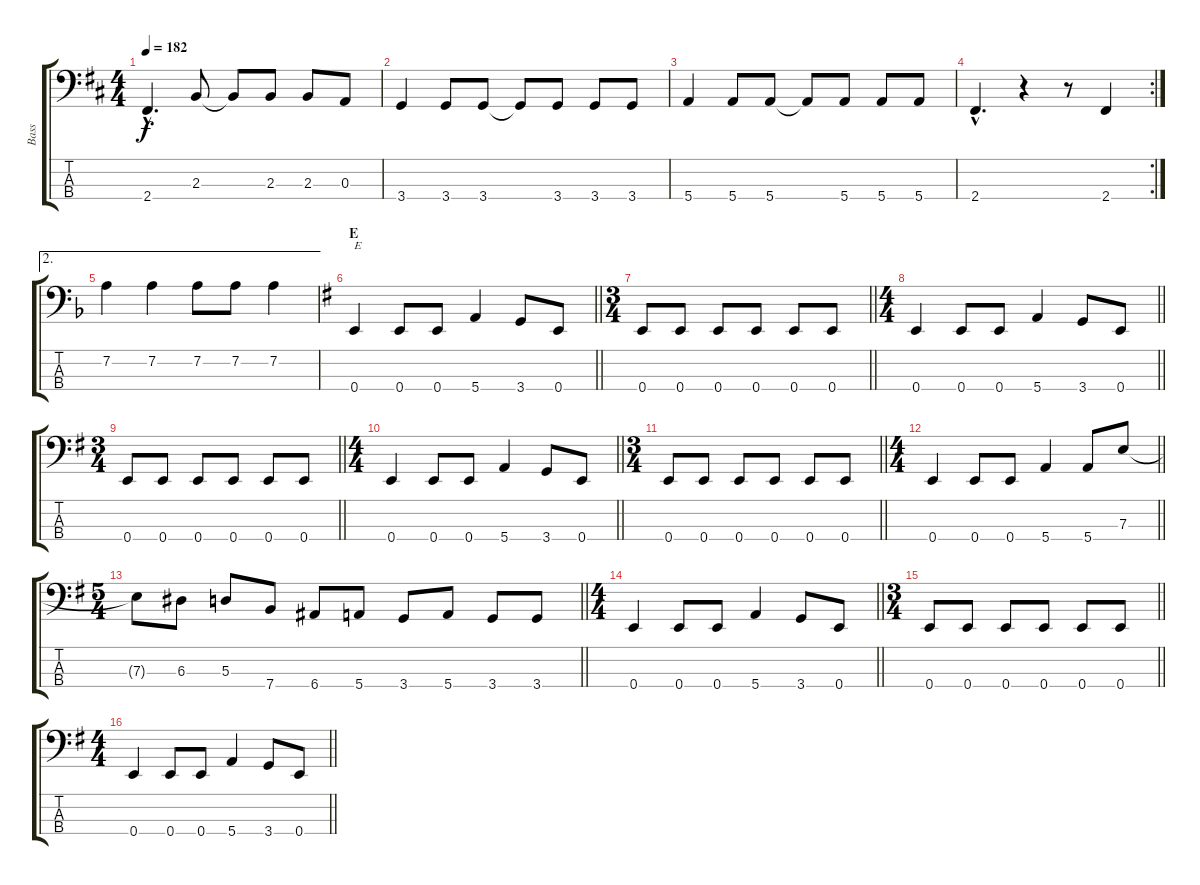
\track ("Bass" "Bass") {instrument electricbasspick}
\staff {score tabs}
\tuning (G2 D2 A1 E1) {hide}
\ts (4 4)
\tempo 182
\clef f4
\ks d
2.4{hac}.4{d dy f} 2.3.8 2.3{t}.8 2.3.8 2.3.8 0.3.8 |
3.4.4 3.4.8 3.4.8 3.4{t}.8 3.4.8 3.4.8 3.4.8 |
5.4.4 5.4.8 5.4.8 5.4{t}.8 5.4.8 5.4.8 5.4.8 |
\rc 2
2.4{hac}.4{d} r.4 r.8 2.4.4 |
\ae 2
\ks f
7.2.4 7.2.4 7.2.8 7.2.8 7.2.4 |
\section ("" "E")
\barLineRight lightlight
\ks g
0.4.4{txt "E"} 0.4.8 0.4.8 5.4.4 3.4.8 0.4.8 |
\ts (3 4)
\barLineRight lightlight
0.4.8 0.4.8 0.4.8 0.4.8 0.4.8 0.4.8 |
\ts (4 4)
\barLineRight lightlight
0.4.4 0.4.8 0.4.8 5.4.4 3.4.8 0.4.8 |
\ts (3 4)
\barLineRight lightlight
0.4.8 0.4.8 0.4.8 0.4.8 0.4.8 0.4.8 |
\ts (4 4)
\barLineRight lightlight
0.4.4 0.4.8 0.4.8 5.4.4 3.4.8 0.4.8 |
\ts (3 4)
\barLineRight lightlight
0.4.8 0.4.8 0.4.8 0.4.8 0.4.8 0.4.8 |
\ts (4 4)
\barLineRight lightlight
0.4.4 0.4.8 0.4.8 5.4.4 5.4.8 7.3.8 |
\ts (5 4)
\barLineRight lightlight
7.3{t}.8 6.3.8 5.3.8 7.4.8 6.4.8 5.4.8 3.4.8 5.4.8 3.4.8 3.4.8 |
\ts (4 4)
\barLineRight lightlight
0.4.4 0.4.8 0.4.8 5.4.4 3.4.8 0.4.8 |
\ts (3 4)
\barLineRight lightlight
0.4.8 0.4.8 0.4.8 0.4.8 0.4.8 0.4.8 |
\ts (4 4)
\barLineRight lightlight
0.4.4 0.4.8 0.4.8 5.4.4 3.4.8 0.4.8
